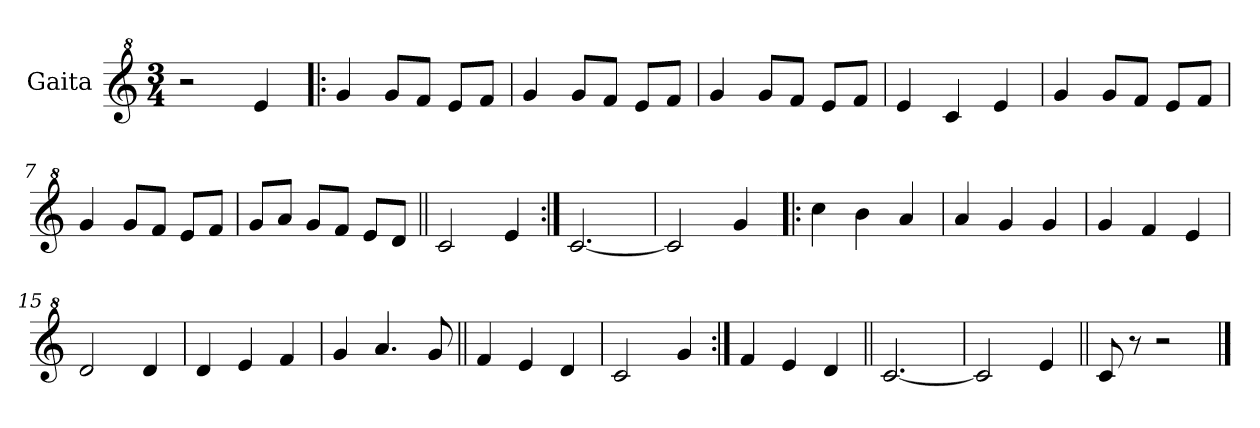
**kern
*part1
*staff1
*I"Gaita
*clefG^2
*k[]
*M3/4
*MM225
=1
2r
4ee/
=2!|:
4gg/
8gg/L
8ff/J
8ee/L
8ff/J
=3
4gg/
8gg/L
8ff/J
8ee/L
8ff/J
=4
4gg/
8gg/L
8ff/J
8ee/L
8ff/J
=5
4ee/
4cc/
4ee/
=6
4gg/
8gg/L
8ff/J
8ee/L
8ff/J
=7
4gg/
8gg/L
8ff/J
8ee/L
8ff/J
=8
8gg/L
8aa/J
8gg/L
8ff/J
8ee/L
8dd/J
=9||
2cc/
4ee/
!!LO:LB:g=z
=10:|!
[2.cc/
=11
2cc/]
4gg/
=12!|:
4ccc\
4bb\
4aa/
=13
4aa/
4gg/
4gg/
=14
4gg/
4ff/
4ee/
=15
2dd/
4dd/
=16
4dd/
4ee/
4ff/
=17
4gg/
4.aa/
8gg/
=18||
4ff/
4ee/
4dd/
=19
2cc/
4gg/
=20:|!
4ff/
4ee/
4dd/
=21||
[2.cc/
=22
2cc/]
4ee/
!!LO:LB:g=z
=23||
8cc/
8r
2r
==
*-
